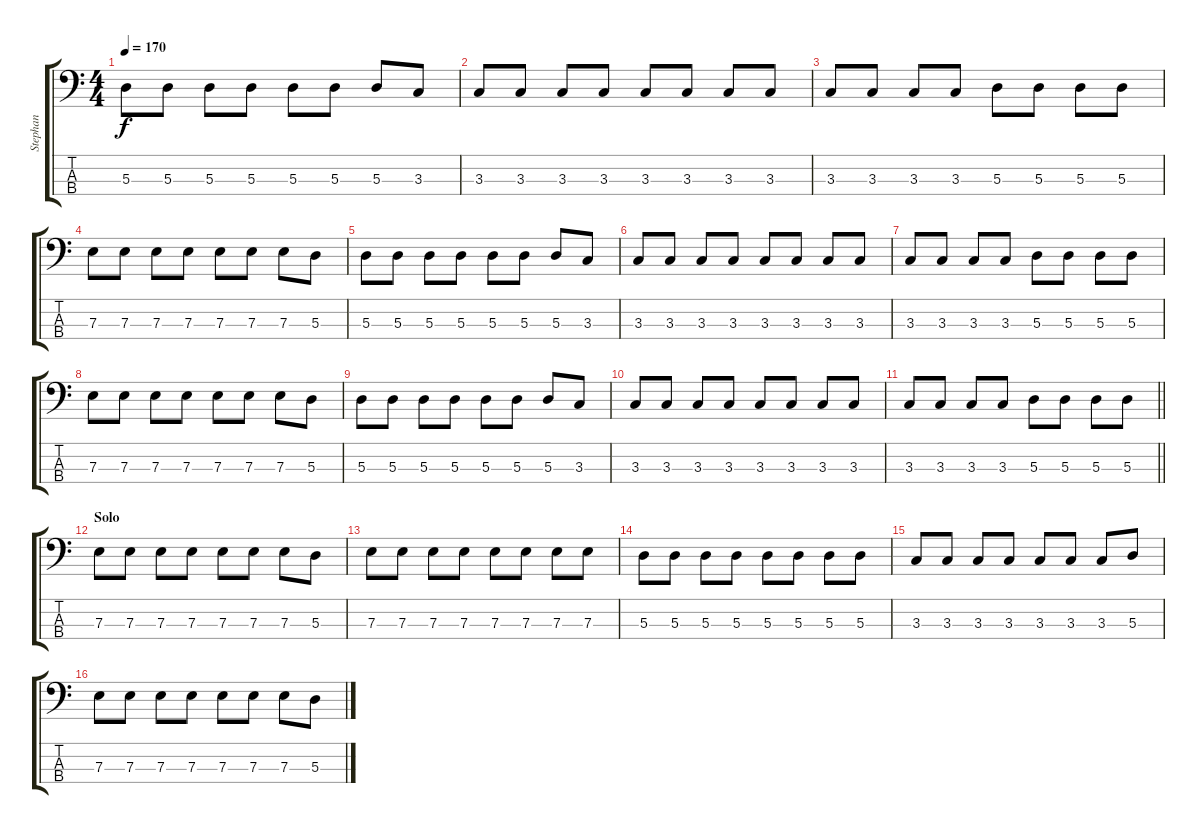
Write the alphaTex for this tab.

\track ("Stephan" "Stephan") {instrument electricbasspick}
\staff {score tabs}
\tuning (G2 D2 A1 E1) {hide}
\ts (4 4)
\tempo 170
\clef f4
\ks c
5.3.8{dy f} 5.3.8 5.3.8 5.3.8 5.3.8 5.3.8 5.3.8 3.3.8 |
3.3.8 3.3.8 3.3.8 3.3.8 3.3.8 3.3.8 3.3.8 3.3.8 |
3.3.8 3.3.8 3.3.8 3.3.8 5.3.8 5.3.8 5.3.8 5.3.8 |
7.3.8 7.3.8 7.3.8 7.3.8 7.3.8 7.3.8 7.3.8 5.3.8 |
5.3.8 5.3.8 5.3.8 5.3.8 5.3.8 5.3.8 5.3.8 3.3.8 |
3.3.8 3.3.8 3.3.8 3.3.8 3.3.8 3.3.8 3.3.8 3.3.8 |
3.3.8 3.3.8 3.3.8 3.3.8 5.3.8 5.3.8 5.3.8 5.3.8 |
7.3.8 7.3.8 7.3.8 7.3.8 7.3.8 7.3.8 7.3.8 5.3.8 |
5.3.8 5.3.8 5.3.8 5.3.8 5.3.8 5.3.8 5.3.8 3.3.8 |
3.3.8 3.3.8 3.3.8 3.3.8 3.3.8 3.3.8 3.3.8 3.3.8 |
\barLineRight lightlight
3.3.8 3.3.8 3.3.8 3.3.8 5.3.8 5.3.8 5.3.8 5.3.8 |
\section ("" "Solo")
7.3.8 7.3.8 7.3.8 7.3.8 7.3.8 7.3.8 7.3.8 5.3.8 |
7.3.8 7.3.8 7.3.8 7.3.8 7.3.8 7.3.8 7.3.8 7.3.8 |
5.3.8 5.3.8 5.3.8 5.3.8 5.3.8 5.3.8 5.3.8 5.3.8 |
3.3.8 3.3.8 3.3.8 3.3.8 3.3.8 3.3.8 3.3.8 5.3.8 |
7.3.8 7.3.8 7.3.8 7.3.8 7.3.8 7.3.8 7.3.8 5.3.8
